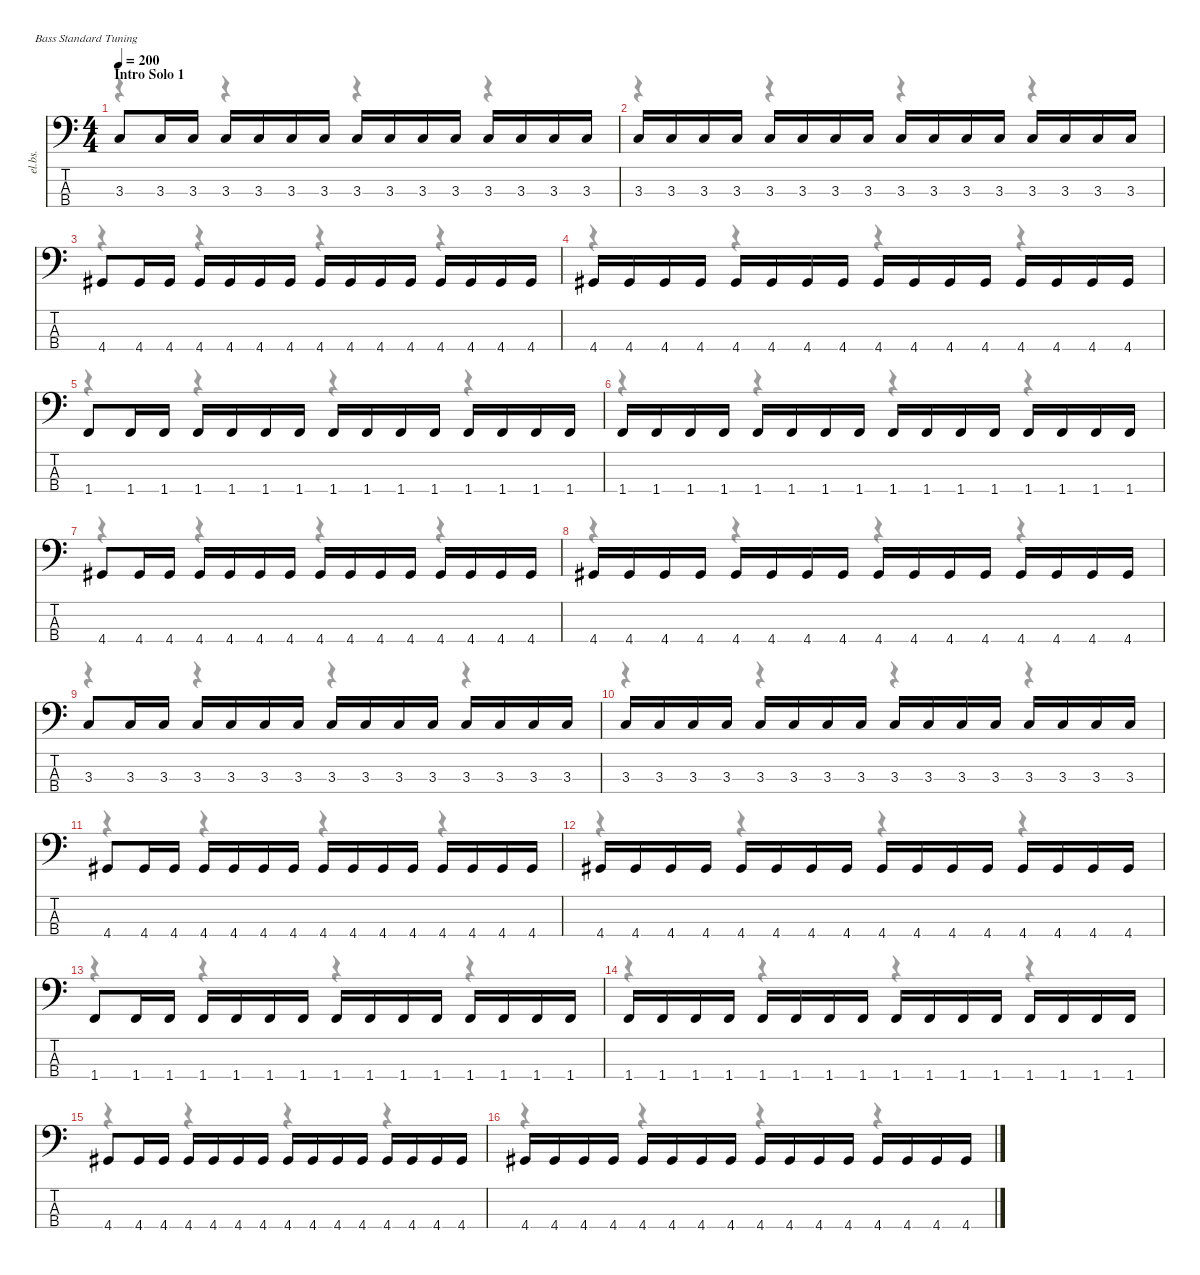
\defaultSystemsLayout 4
\hideDynamics
\bracketExtendMode nobrackets
\otherSystemsTrackNameOrientation horizontal
\track ("Frï¿½dï¿½ric Leclercq (Bass)" "el.bs.") {instrument electricbassfinger}
\staff {score tabs}
\tuning (G2 D2 A1 E1)
\voice
\ts (4 4)
\section ("" "Intro Solo 1")
\tempo 200
\clef f4
\ks c
3.3.8{dy f} 3.3.16 3.3.16 3.3.16 3.3.16 3.3.16 3.3.16 3.3.16 3.3.16 3.3.16 3.3.16 3.3.16 3.3.16 3.3.16 3.3.16 |
3.3.16 3.3.16 3.3.16 3.3.16 3.3.16 3.3.16 3.3.16 3.3.16 3.3.16 3.3.16 3.3.16 3.3.16 3.3.16 3.3.16 3.3.16 3.3.16 |
4.4{acc #}.8 4.4{acc #}.16 4.4{acc #}.16 4.4{acc #}.16 4.4{acc #}.16 4.4{acc #}.16 4.4{acc #}.16 4.4{acc #}.16 4.4{acc #}.16 4.4{acc #}.16 4.4{acc #}.16 4.4{acc #}.16 4.4{acc #}.16 4.4{acc #}.16 4.4{acc #}.16 |
4.4{acc #}.16 4.4{acc #}.16 4.4{acc #}.16 4.4{acc #}.16 4.4{acc #}.16 4.4{acc #}.16 4.4{acc #}.16 4.4{acc #}.16 4.4{acc #}.16 4.4{acc #}.16 4.4{acc #}.16 4.4{acc #}.16 4.4{acc #}.16 4.4{acc #}.16 4.4{acc #}.16 4.4{acc #}.16 |
1.4.8 1.4.16 1.4.16 1.4.16 1.4.16 1.4.16 1.4.16 1.4.16 1.4.16 1.4.16 1.4.16 1.4.16 1.4.16 1.4.16 1.4.16 |
1.4.16 1.4.16 1.4.16 1.4.16 1.4.16 1.4.16 1.4.16 1.4.16 1.4.16 1.4.16 1.4.16 1.4.16 1.4.16 1.4.16 1.4.16 1.4.16 |
4.4{acc #}.8 4.4{acc #}.16 4.4{acc #}.16 4.4{acc #}.16 4.4{acc #}.16 4.4{acc #}.16 4.4{acc #}.16 4.4{acc #}.16 4.4{acc #}.16 4.4{acc #}.16 4.4{acc #}.16 4.4{acc #}.16 4.4{acc #}.16 4.4{acc #}.16 4.4{acc #}.16 |
4.4{acc #}.16 4.4{acc #}.16 4.4{acc #}.16 4.4{acc #}.16 4.4{acc #}.16 4.4{acc #}.16 4.4{acc #}.16 4.4{acc #}.16 4.4{acc #}.16 4.4{acc #}.16 4.4{acc #}.16 4.4{acc #}.16 4.4{acc #}.16 4.4{acc #}.16 4.4{acc #}.16 4.4{acc #}.16 |
3.3.8 3.3.16 3.3.16 3.3.16 3.3.16 3.3.16 3.3.16 3.3.16 3.3.16 3.3.16 3.3.16 3.3.16 3.3.16 3.3.16 3.3.16 |
3.3.16 3.3.16 3.3.16 3.3.16 3.3.16 3.3.16 3.3.16 3.3.16 3.3.16 3.3.16 3.3.16 3.3.16 3.3.16 3.3.16 3.3.16 3.3.16 |
4.4{acc #}.8 4.4{acc #}.16 4.4{acc #}.16 4.4{acc #}.16 4.4{acc #}.16 4.4{acc #}.16 4.4{acc #}.16 4.4{acc #}.16 4.4{acc #}.16 4.4{acc #}.16 4.4{acc #}.16 4.4{acc #}.16 4.4{acc #}.16 4.4{acc #}.16 4.4{acc #}.16 |
4.4{acc #}.16 4.4{acc #}.16 4.4{acc #}.16 4.4{acc #}.16 4.4{acc #}.16 4.4{acc #}.16 4.4{acc #}.16 4.4{acc #}.16 4.4{acc #}.16 4.4{acc #}.16 4.4{acc #}.16 4.4{acc #}.16 4.4{acc #}.16 4.4{acc #}.16 4.4{acc #}.16 4.4{acc #}.16 |
1.4.8 1.4.16 1.4.16 1.4.16 1.4.16 1.4.16 1.4.16 1.4.16 1.4.16 1.4.16 1.4.16 1.4.16 1.4.16 1.4.16 1.4.16 |
1.4.16 1.4.16 1.4.16 1.4.16 1.4.16 1.4.16 1.4.16 1.4.16 1.4.16 1.4.16 1.4.16 1.4.16 1.4.16 1.4.16 1.4.16 1.4.16 |
4.4{acc #}.8 4.4{acc #}.16 4.4{acc #}.16 4.4{acc #}.16 4.4{acc #}.16 4.4{acc #}.16 4.4{acc #}.16 4.4{acc #}.16 4.4{acc #}.16 4.4{acc #}.16 4.4{acc #}.16 4.4{acc #}.16 4.4{acc #}.16 4.4{acc #}.16 4.4{acc #}.16 |
4.4{acc #}.16 4.4{acc #}.16 4.4{acc #}.16 4.4{acc #}.16 4.4{acc #}.16 4.4{acc #}.16 4.4{acc #}.16 4.4{acc #}.16 4.4{acc #}.16 4.4{acc #}.16 4.4{acc #}.16 4.4{acc #}.16 4.4{acc #}.16 4.4{acc #}.16 4.4{acc #}.16 4.4{acc #}.16
\voice
\clef f4
\ottava regular
\simile none
\ks c
r.4{dy mf} r.4 r.4 r.4 |
r.4 r.4 r.4 r.4 |
r.4 r.4 r.4 r.4 |
r.4 r.4 r.4 r.4 |
r.4 r.4 r.4 r.4 |
r.4 r.4 r.4 r.4 |
r.4 r.4 r.4 r.4 |
r.4 r.4 r.4 r.4 |
r.4 r.4 r.4 r.4 |
r.4 r.4 r.4 r.4 |
r.4 r.4 r.4 r.4 |
r.4 r.4 r.4 r.4 |
r.4 r.4 r.4 r.4 |
r.4 r.4 r.4 r.4 |
r.4 r.4 r.4 r.4 |
r.4 r.4 r.4 r.4
